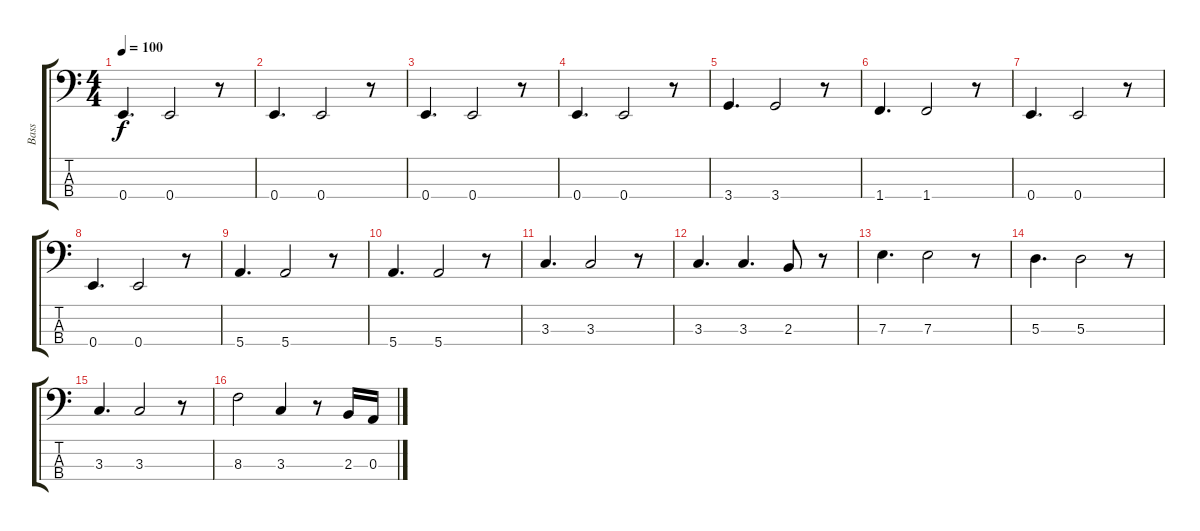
\track ("Bass" "Bass") {instrument electricbasspick}
\staff {score tabs}
\tuning (G2 D2 A1 E1) {hide}
\ts (4 4)
\tempo 100
\clef f4
\ks c
0.4.4{d dy f} 0.4.2 r.8 |
0.4.4{d} 0.4.2 r.8 |
0.4.4{d} 0.4.2 r.8 |
0.4.4{d} 0.4.2 r.8 |
3.4.4{d} 3.4.2 r.8 |
1.4.4{d} 1.4.2 r.8 |
0.4.4{d} 0.4.2 r.8 |
0.4.4{d} 0.4.2 r.8 |
5.4.4{d} 5.4.2 r.8 |
5.4.4{d} 5.4.2 r.8 |
3.3.4{d} 3.3.2 r.8 |
3.3.4{d} 3.3.4{d} 2.3.8 r.8 |
7.3.4{d} 7.3.2 r.8 |
5.3.4{d} 5.3.2 r.8 |
3.3.4{d} 3.3.2 r.8 |
8.3.2 3.3.4 r.8 2.3.16 0.3.16
